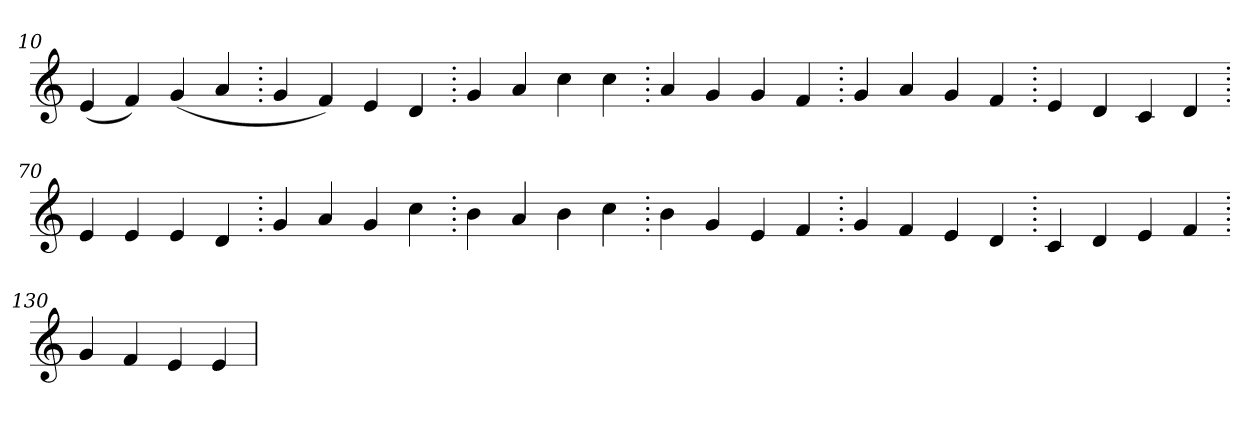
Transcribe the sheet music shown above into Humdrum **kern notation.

**kern
*part1
*staff1
*clefG2
=10.
(>4e
4f)
(>4g
4a
=20.
4g
4f)
4e
4d
=30.
4g
4a
4cc
4cc
=40.
4a
4g
4g
4f
=50.
4g
4a
4g
4f
=60.
4e
4d
4c
4d
=70.
4e
4e
4e
4d
=80.
4g
4a
4g
4cc
=90.
4b
4a
4b
4cc
=100.
4b
4g
4e
4f
=110.
4g
4f
4e
4d
=120.
4c
4d
4e
4f
=130.
4g
4f
4e
4e
=
*-
